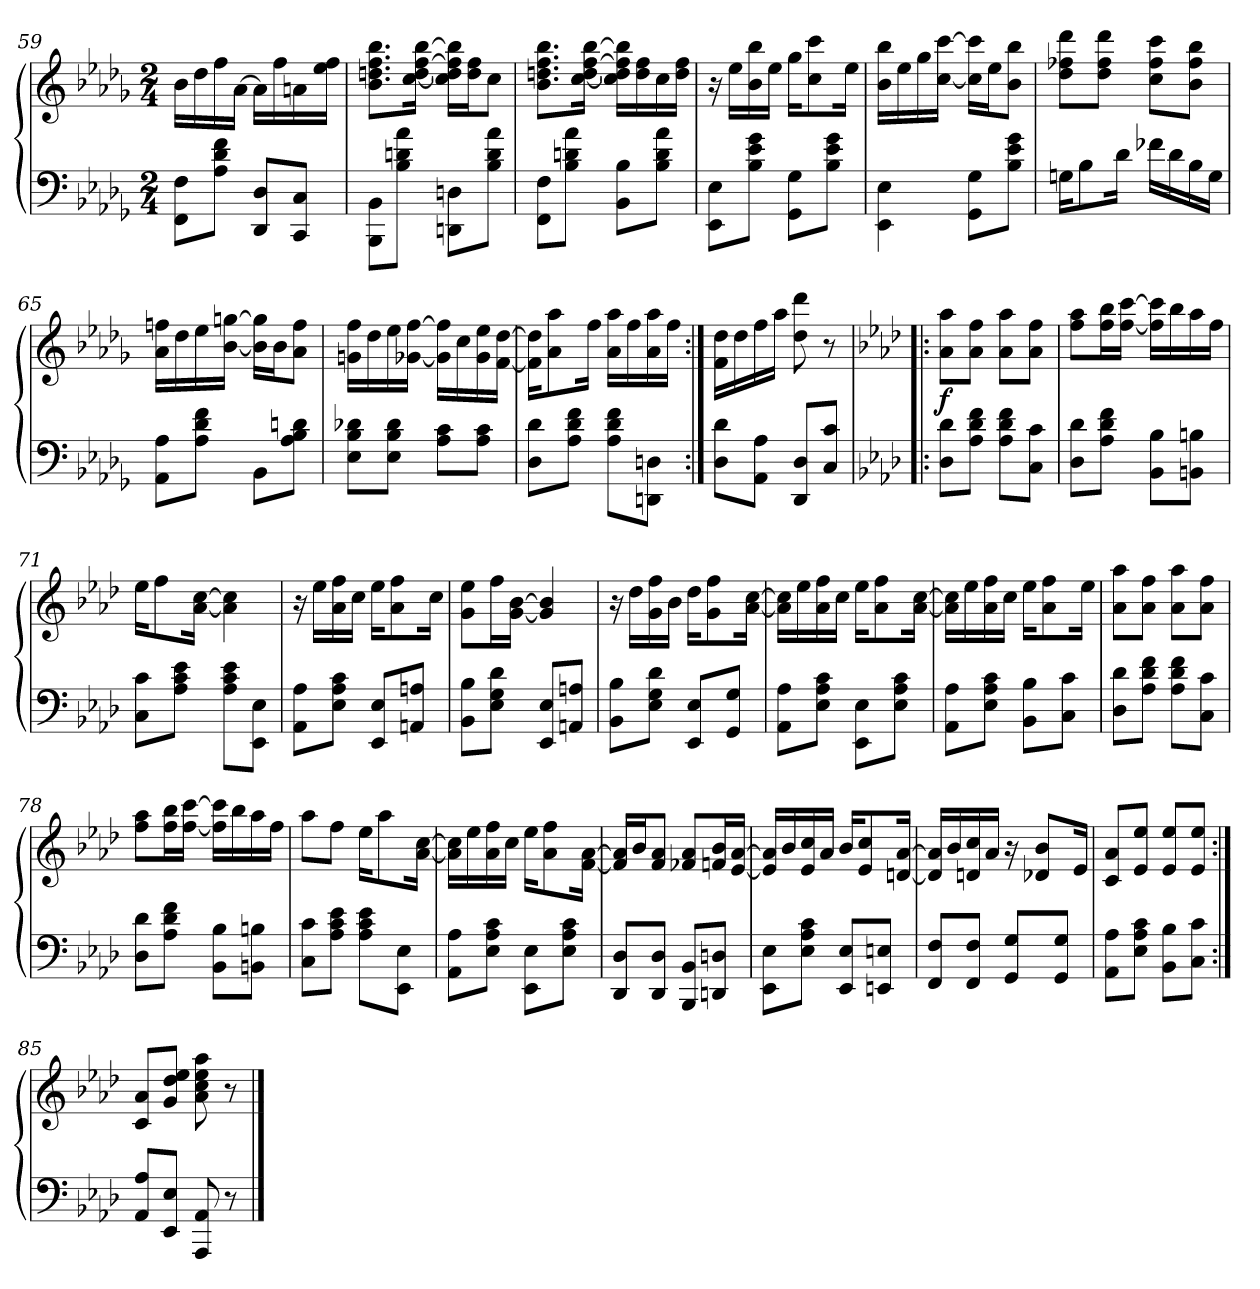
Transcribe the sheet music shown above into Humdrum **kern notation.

**kern	**kern	**dynam
*part1	*part1	*part1
*staff2	*staff1	*staff1/2
*clefF4	*clefG2	*
*k[b-e-a-d-g-]	*k[b-e-a-d-g-]	*
*M2/4	*M2/4	*
=59	=59	=59
8FF\ 8F\L	16b-\LL	.
.	16dd-\	.
8A-\ 8d-\ 8f\J	16ff\	.
.	[16a-\JJ	.
8DD-/ 8D-/L	16a-\LL]	.
.	16ff\	.
8CC/ 8C/J	16an\	.
.	16ee-\ 16ff\JJ	.
=60	=60	=60
8BBB-\ 8BB-\L	8.b-\ 8.ddn\ 8.ff\ 8.bb-\L	.
8B-\ 8dn\ 8a-\J	.	.
.	[16cc\ [16dd\ [16ff\ [16bb-\Jk	.
8DDn\ 8Dn\L	16cc]\ 16dd]\ 16ff]\ 16bb-]\LL	.
.	16dd\ 16ff\J	.
8B-\ 8d\ 8a-\J	8cc\J	.
=61	=61	=61
8FF\ 8F\L	8.b-\ 8.ddn\ 8.ff\ 8.bb-\L	.
8B-\ 8dn\ 8a-\J	.	.
.	[16cc\ [16dd\ [16ff\ [16bb-\Jk	.
8BB-\ 8B-\L	16cc]\ 16dd]\ 16ff]\ 16bb-]\LL	.
.	16dd\ 16ff\	.
8B-\ 8d\ 8a-\J	16cc\	.
.	16dd\ 16ff\JJ	.
!!LO:PB:g=z
=62	=62	=62
8EE-\ 8E-\L	16r	.
.	16ee-\LL	.
8B-\ 8e-\ 8g-\J	16b-\ 16bb-\	.
.	16ee-\JJ	.
8GG-\ 8G-\L	16gg-\KL	.
.	8cc\ 8ccc\	.
8B-\ 8e-\ 8g-\J	.	.
.	16ee-\Jk	.
=63	=63	=63
4EE-\ 4E-\	16b-\ 16bb-\LL	.
.	16ee-\	.
.	16gg-\	.
.	[16cc\ [16ccc\JJ	.
8GG-\ 8G-\L	16cc]\ 16ccc]\LL	.
.	16ee-\J	.
8B-\ 8e-\ 8g-\J	8b-\ 8bb-\J	.
=64	=64	=64
16Gn\KL	8dd-\ 8ff-X\ 8ddd-\L	.
8B-\	.	.
.	8dd-\ 8ff-\ 8ddd-\J	.
16d-\Jk	.	.
16f-X\LL	8cc\ 8ff-\ 8ccc\L	.
16d-\	.	.
16B-\	8b-\ 8ff-\ 8bb-\J	.
16G\JJ	.	.
=65	=65	=65
8AA-\ 8A-\L	16a-\ 16ffn\LL	.
.	16dd-\	.
8A-\ 8d-\ 8f\J	16ee-\	.
.	[16b-\ [16ggn\JJ	.
8BB-\L	16b-]\ 16gg]\LL	.
.	16b-\J	.
8A-\ 8B-\ 8dn\J	8a-\ 8ff\J	.
!!LO:LB:g=z
=66	=66	=66
8E-\ 8B-\ 8d-X\L	16gn\ 16ff\LL	.
.	16dd-\	.
8E-\ 8B-\ 8d-\J	16ee-\	.
.	[16g-X\ [16ff\JJ	.
8A-\ 8c\L	16g-]\ 16ff]\LL	.
.	16cc\	.
8A-\ 8c\J	16g-\ 16ee-\	.
.	[16f\ [16dd-\JJ	.
=67	=67	=67
8D-\ 8d-\L	16f]\ 16dd-]\KL	.
.	8a-\ 8aa-\	.
8A-\ 8d-\ 8f\J	.	.
.	16ff\Jk	.
8A-\ 8d-\ 8f\L	16a-\ 16aa-\LL	.
.	16ff\	.
8DDn\ 8Dn\J	16a-\ 16aa-\	.
.	16ff\JJ	.
=68:|!	=68:|!	=68:|!
8D-\ 8d-\L	16f\ 16dd-\LL	.
.	16dd-\	.
8AA-\ 8A-\J	16ff\	.
.	16aa-\JJ	.
8DD-/ 8D-/L	8dd-\ 8ddd-\	.
8C/ 8c/J	8r	.
=69!|:	=69!|:	=69!|:
*k[b-e-a-d-]	*k[b-e-a-d-]	*
!	!	!LO:DY:a=2
8D-\ 8d-\L	8a-\ 8aa-\L	f
8A-\ 8d-\ 8f\J	8a-\ 8ff\J	.
8A-\ 8d-\ 8f\L	8a-\ 8aa-\L	.
8C\ 8c\J	8a-\ 8ff\J	.
!!LO:LB:g=z
=70	=70	=70
8D-\ 8d-\L	8ff\ 8aa-\L	.
8A-\ 8d-\ 8f\J	16ff\ 16bb-\L	.
.	[16ff\ [16ccc\JJ	.
8BB-\ 8B-\L	16ff]\ 16ccc]\LL	.
.	16bb-\	.
8BBn\ 8Bn\J	16aa-\	.
.	16ff\JJ	.
=71	=71	=71
8C\ 8c\L	16ee-\KL	.
.	8ff\	.
8A-\ 8c\ 8e-\J	.	.
.	[16a-\ [16cc\Jk	.
8A-\ 8c\ 8e-\L	4a-]\ 4cc]\	.
8EE-\ 8E-\J	.	.
=72	=72	=72
8AA-\ 8A-\L	16r	.
.	16ee-\LL	.
8E-\ 8A-\ 8c\J	16a-\ 16ff\	.
.	16cc\JJ	.
8EE-/ 8E-/L	16ee-\KL	.
.	8a-\ 8ff\	.
8AAn/ 8An/J	.	.
.	16cc\Jk	.
=73	=73	=73
8BB-\ 8B-\L	8g\ 8ee-\L	.
8E-\ 8G\ 8d-\J	16ff\L	.
.	[16g\ [16b-\JJ	.
8EE-/ 8E-/L	4g]/ 4b-]/	.
8AAn/ 8An/J	.	.
!!LO:LB:g=z
=74	=74	=74
8BB-\ 8B-\L	16r	.
.	16dd-\LL	.
8E-\ 8G\ 8d-\J	16g\ 16ff\	.
.	16b-\JJ	.
8EE-/ 8E-/L	16dd-\KL	.
.	8g\ 8ff\	.
8GG/ 8G/J	.	.
.	[16a-\ [16cc\Jk	.
=75	=75	=75
8AA-\ 8A-\L	16a-]\ 16cc]\LL	.
.	16ee-\	.
8E-\ 8A-\ 8c\J	16a-\ 16ff\	.
.	16cc\JJ	.
8EE-\ 8E-\L	16ee-\KL	.
.	8a-\ 8ff\	.
8E-\ 8A-\ 8c\J	.	.
.	[16a-\ [16cc\Jk	.
=76	=76	=76
8AA-\ 8A-\L	16a-]\ 16cc]\LL	.
.	16ee-\	.
8E-\ 8A-\ 8c\J	16a-\ 16ff\	.
.	16cc\JJ	.
8BB-\ 8B-\L	16ee-\KL	.
.	8a-\ 8ff\	.
8C\ 8c\J	.	.
.	16ee-\Jk	.
=77	=77	=77
8D-\ 8d-\L	8a-\ 8aa-\L	.
8A-\ 8d-\ 8f\J	8a-\ 8ff\J	.
8A-\ 8d-\ 8f\L	8a-\ 8aa-\L	.
8C\ 8c\J	8a-\ 8ff\J	.
!!LO:LB:g=z
=78	=78	=78
8D-\ 8d-\L	8ff\ 8aa-\L	.
8A-\ 8d-\ 8f\J	16ff\ 16bb-\L	.
.	[16ff\ [16ccc\JJ	.
8BB-\ 8B-\L	16ff]\ 16ccc]\LL	.
.	16bb-\	.
8BBn\ 8Bn\J	16aa-\	.
.	16ff\JJ	.
=79	=79	=79
8C\ 8c\L	8aa-\L	.
8A-\ 8c\ 8e-\J	8ff\J	.
8A-\ 8c\ 8e-\L	16ee-\KL	.
.	8aa-\	.
8EE-\ 8E-\J	.	.
.	[16a-\ [16cc\Jk	.
=80	=80	=80
8AA-\ 8A-\L	16a-]\ 16cc]\LL	.
.	16ee-\	.
8E-\ 8A-\ 8c\J	16a-\ 16ff\	.
.	16cc\JJ	.
8EE-\ 8E-\L	16ee-\KL	.
.	8a-\ 8ff\	.
8E-\ 8A-\ 8c\J	.	.
.	[16f\ [16a-\Jk	.
=81	=81	=81
8DD-/ 8D-/L	16f]/ 16a-]/LL	.
.	16b-/J	.
8DD-/ 8D-/J	8f/ 8a-/J	.
8BBB-/ 8BB-/L	8f-X/ 8a-/L	.
8DDn/ 8Dn/J	16fn/ 16b-/L	.
.	[16e-/ [16a-/JJ	.
!!LO:LB:g=z
=82	=82	=82
8EE-\ 8E-\L	16e-]/ 16a-]/LL	.
.	16b-/	.
8E-\ 8A-\ 8c\J	16e-/ 16cc/	.
.	16a-/JJ	.
8EE-/ 8E-/L	16b-/KL	.
.	8e-/ 8cc/	.
8EEn/ 8En/J	.	.
.	[16dn/ [16a-/Jk	.
=83	=83	=83
8FF/ 8F/L	16d]/ 16a-]/LL	.
.	16b-/	.
8FF/ 8F/J	16dn/ 16cc/	.
.	16a-/JJ	.
8GG/ 8G/L	16r	.
.	8d-X/ 8b-/L	.
8GG/ 8G/J	.	.
.	16e-/Jk	.
=84	=84	=84
8AA-\ 8A-\L	8c/ 8a-/L	.
8E-\ 8A-\ 8c\J	8e-/ 8ee-/J	.
8BB-\ 8B-\L	8e-/ 8ee-/L	.
8C\ 8c\J	8e-/ 8ee-/J	.
=85:|!	=85:|!	=85:|!
8AA-/ 8A-/L	8c/ 8a-/L	.
8EE-/ 8E-/J	8g/ 8dd-/ 8ee-/J	.
8AAA-/ 8AA-/	8a-\ 8cc\ 8ee-\ 8aa-\	.
8r	8r	.
==	==	==
*-	*-	*-
